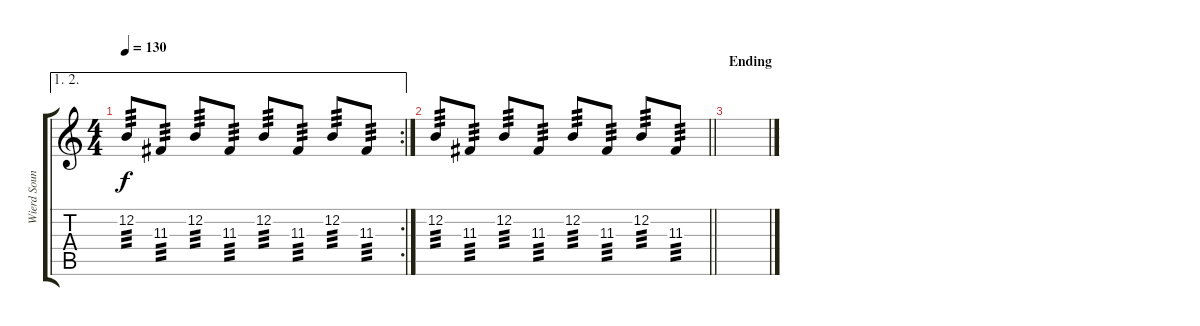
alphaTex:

\track ("Wierd Sound" "Wierd Soun") {instrument lead5charang}
\staff {score tabs}
\tuning (E4 B3 G3 D3 A2 E2) {hide}
\ae (1 2)
\rc 2
\ts (4 4)
\tempo 130
\clef g2
\ks c
12.2.8{tp 3 dy f} 11.3.8{tp 3} 12.2.8{tp 3} 11.3.8{tp 3} 12.2.8{tp 3} 11.3.8{tp 3} 12.2.8{tp 3} 11.3.8{tp 3} |
\barLineRight lightlight
12.2.8{tp 3} 11.3.8{tp 3} 12.2.8{tp 3 volume 5} 11.3.8{tp 3} 12.2.8{tp 3 volume 4} 11.3.8{tp 3} 12.2.8{tp 3 volume 2} 11.3.8{tp 3} |
\section ("" "Ending")
